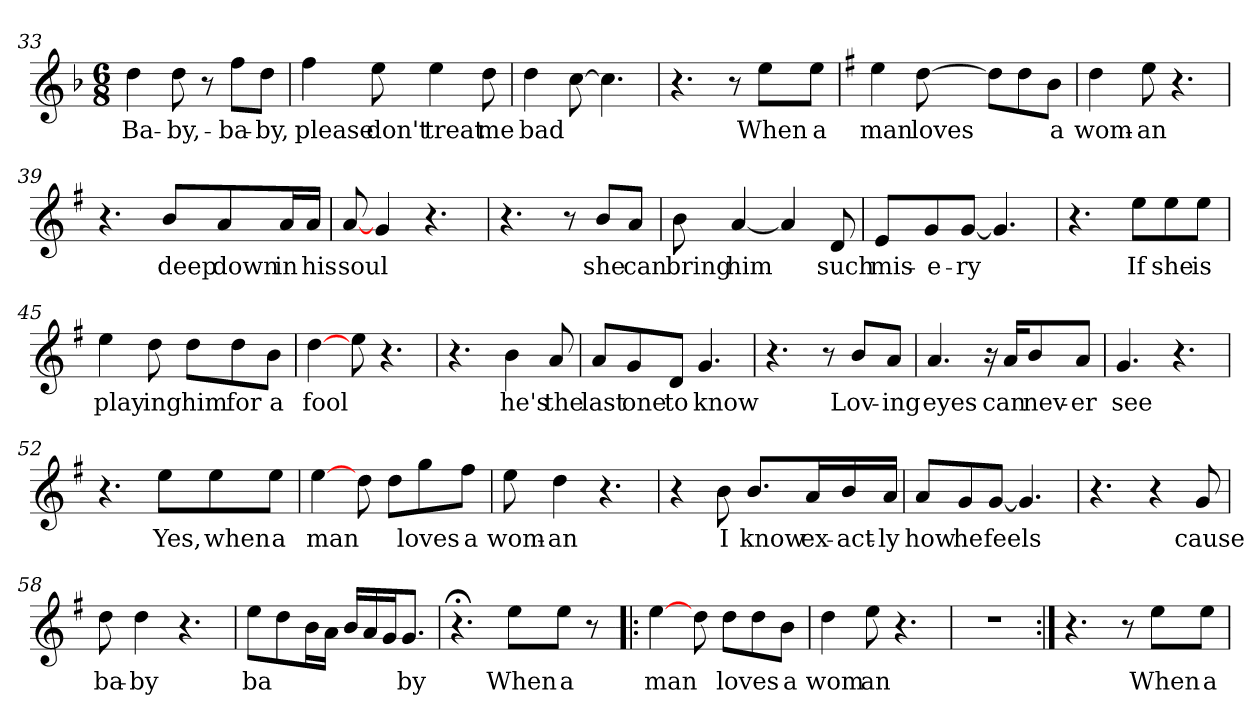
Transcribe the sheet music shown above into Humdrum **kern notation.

**kern	**text
*part1	*part1
*staff1	*staff1
*clefG2	*
*k[b-]	*
*F:	*
*M6/8	*
=33	=33
!	!LO:LY:b
4dd\	Ba-
!	!LO:LY:b
8dd\	-by,-
8r	.
!	!LO:LY:b
8ff\L	-ba-
!	!LO:LY:b
8dd\J	-by,
=34	=34
!	!LO:LY:b
4ff\	please
!	!LO:LY:b
8ee\	don't
!	!LO:LY:b
4ee\	treat
!	!LO:LY:b
8dd\	me
=35	=35
!	!LO:LY:b
4dd\	bad
[8cc\	.
4.cc\]	.
=36	=36
4.r	.
8r	.
!	!LO:LY:b
8ee\L	When
!	!LO:LY:b
8ee\J	a
!!LO:LB:g=z
=37	=37
*k[f#]	*
*G:	*
!	!LO:LY:b
4ee\	man
!	!LO:LY:b
[8dd\	loves
8dd\L]	.
8dd\	.
!	!LO:LY:b
8b\J	a
=38	=38
!	!LO:LY:b
4dd\	wom-
!	!LO:LY:b
8ee\	-an
4.r	.
=39	=39
4.r	.
!	!LO:LY:b
8b/L	deep
!	!LO:LY:b
8a/	down
!	!LO:LY:b
16a/L	in
!	!LO:LY:b
16a/JJ	his
=40	=40
!	!LO:LY:b
[8a/	soul
4g/	.
4.r	.
=41	=41
4.r	.
8r	.
!	!LO:LY:b
8b/L	she
!	!LO:LY:b
8a/J	can
=42	=42
!	!LO:LY:b
8b\	bring
!	!LO:LY:b
[4a/	him
4a/]	.
!	!LO:LY:b
8d/	such
!!LO:LB:g=z
=43	=43
!	!LO:LY:b
8e/L	mis-
!	!LO:LY:b
8g/	-e-
!	!LO:LY:b
[8g/J	-ry
4.g/]	.
=44	=44
4.r	.
!	!LO:LY:b
8ee\L	If
!	!LO:LY:b
8ee\	she
!	!LO:LY:b
8ee\J	is
=45	=45
!	!LO:LY:b
4ee\	play
!	!LO:LY:b
8dd\	ing
!	!LO:LY:b
8dd\L	him
!	!LO:LY:b
8dd\	for
!	!LO:LY:b
8b\J	a
=46	=46
!	!LO:LY:b
[4dd\	fool
8ee\	.
4.r	.
=47	=47
4.r	.
!	!LO:LY:b
4b\	he's
!	!LO:LY:b
8a/	the
=48	=48
!	!LO:LY:b
8a/L	last
!	!LO:LY:b
8g/	one
!	!LO:LY:b
8d/J	to
!	!LO:LY:b
4.g/	know
=49	=49
4.r	.
8r	.
!	!LO:LY:b
8b/L	Lov-
!	!LO:LY:b
8a/J	-ing
!!LO:LB:g=z
=50	=50
!	!LO:LY:b
4.a/	eyes
16r	.
!	!LO:LY:b
16a/KL	can
!	!LO:LY:b
8b/	nev-
!	!LO:LY:b
8a/J	-er
=51	=51
!	!LO:LY:b
4.g/	see
4.r	.
=52	=52
4.r	.
!	!LO:LY:b
8ee\L	Yes,
!	!LO:LY:b
8ee\	when
!	!LO:LY:b
8ee\J	a
=53	=53
!	!LO:LY:b
[4ee\	man
8dd\	.
8dd\L	.
!	!LO:LY:b
8gg\	loves
!	!LO:LY:b
8ff#\J	a
=54	=54
!	!LO:LY:b
8ee\	wom-
!	!LO:LY:b
4dd\	-an
4.r	.
=55	=55
4r	.
!	!LO:LY:b
8b\	I
!	!LO:LY:b
8.b/L	know
!	!LO:LY:b
16a/L	ex-
!	!LO:LY:b
16b/	-act-
!	!LO:LY:b
16a/JJ	-ly
!!LO:LB:g=z
=56	=56
!	!LO:LY:b
8a/L	how
!	!LO:LY:b
8g/	he
!	!LO:LY:b
[8g/J	feels
4.g/]	.
=57	=57
4.r	.
4r	.
!	!LO:LY:b
8g/	cause
=58	=58
!	!LO:LY:b
8dd\	ba-
!	!LO:LY:b
4dd\	-by
4.r	.
=59	=59
!	!LO:LY:b
8ee\L	ba
8dd\	.
16b\L	.
16a\JJ	.
16b/LL	.
16a/	.
16g/J	.
!	!LO:LY:b
8.g/J	by
=60	=60
4.r;<	.
!	!LO:LY:b
8ee\L	When
!	!LO:LY:b
8ee\J	a
8r	.
=61!|:	=61!|:
!	!LO:LY:b
[4ee\	man
8dd\	.
!	!LO:LY:b
8dd\L	loves
8dd\	.
!	!LO:LY:b
8b\J	a
=62	=62
!	!LO:LY:b
4dd\	wom
!	!LO:LY:b
8ee\	an
4.r	.
!!LO:LB:g=z
=63	=63
2.r	.
=64:|!	=64:|!
4.r	.
8r	.
!	!LO:LY:b
8ee\L	When
!	!LO:LY:b
8ee\J	a
=	=
*-	*-
